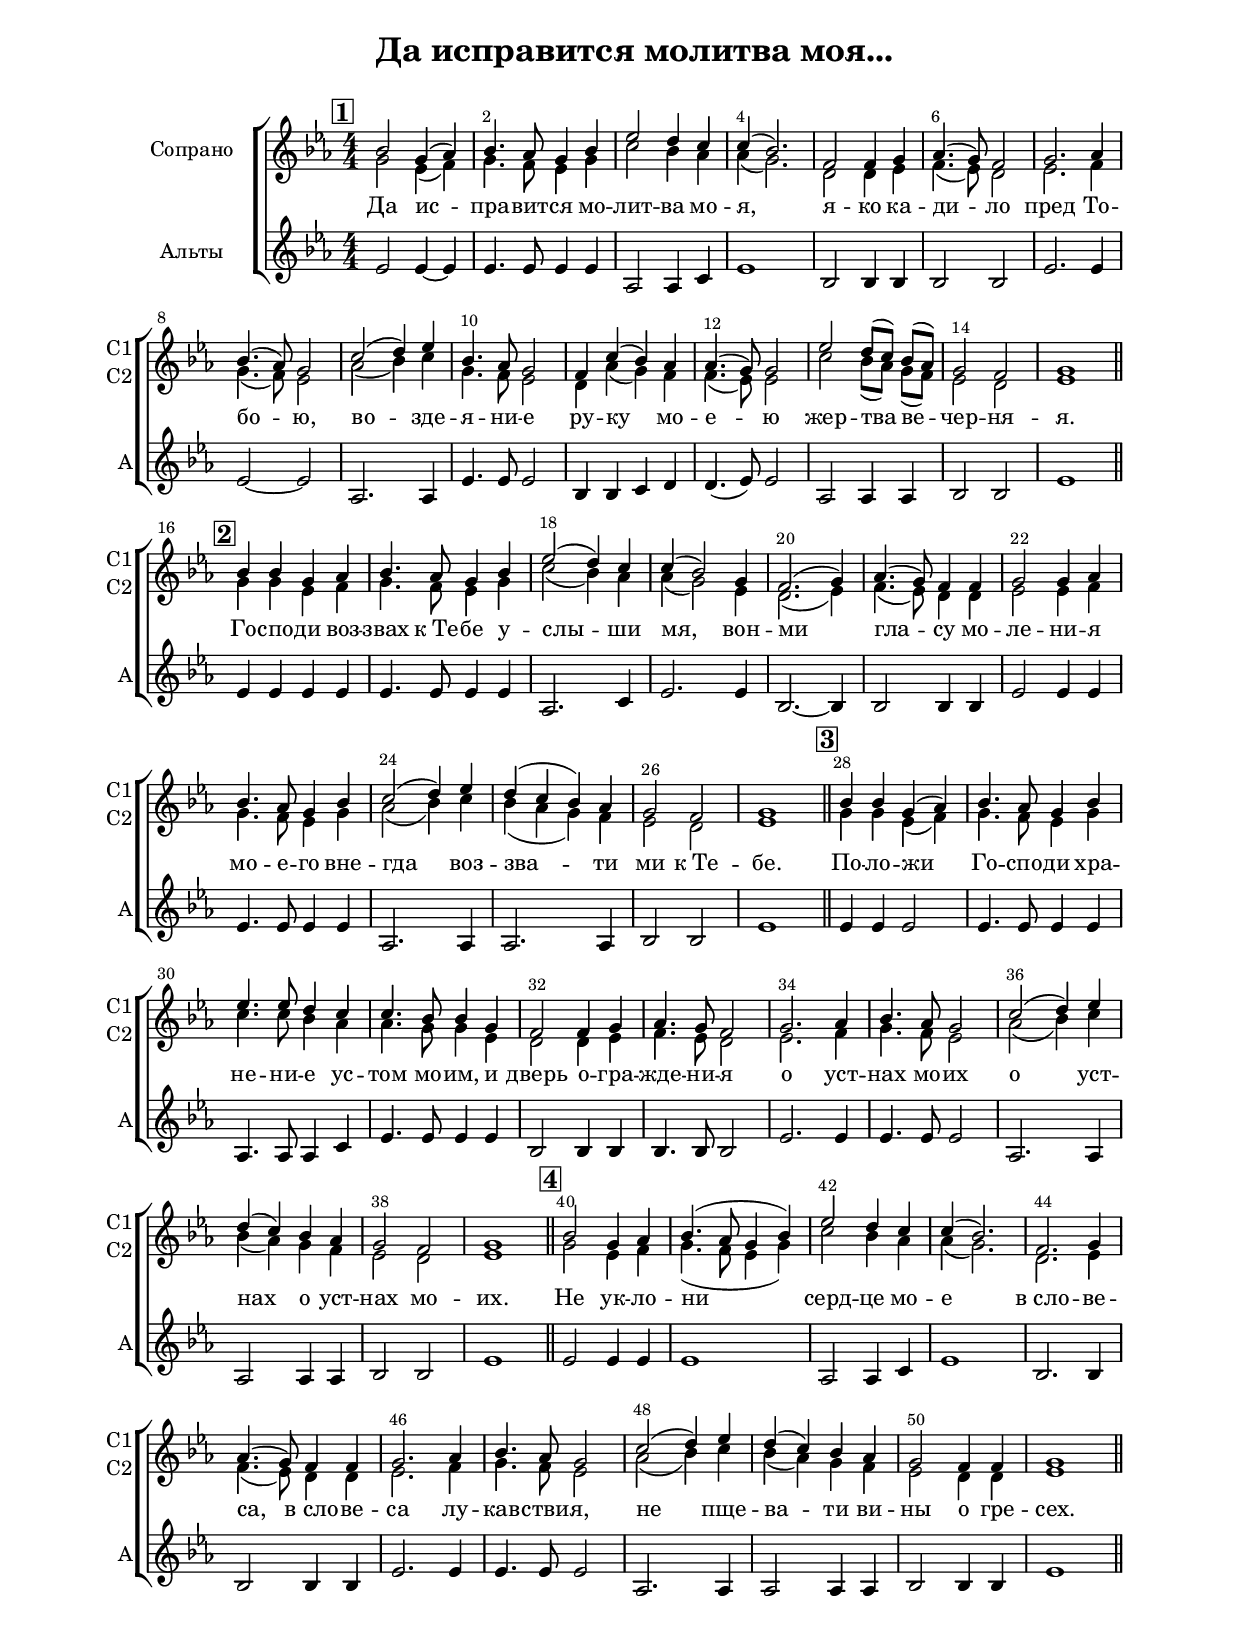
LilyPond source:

\version "2.22.0"

% закомментируйте строку ниже, чтобы получался pdf с навигацией
%#(ly:set-option 'point-and-click #f)
#(ly:set-option 'midi-extension "mid")
#(ly:set-option 'embed-source-code #t) % внедряем исходник как аттач к pdf
#(set-default-paper-size "a4")
#(set-global-staff-size 18)

\header {
  title = "Да исправится молитва моя..."
  subtitle = " "
%  composer = "Composer"
  % Удалить строку версии LilyPond 
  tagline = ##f
}


abr = { \break }
%abr = \tag #'BR { \break }
abr = {}

pbr = { \pageBreak }
%pbr = {}

breathes = { \once \override BreathingSign.text = \markup { \musicglyph #"scripts.tickmark" } \breathe }

bort = {  % Динамика: вместо f, p пишем по-русски гр., т. и т.д.
  \override DynamicText.stencil = #(lambda (grob)(
                                                   grob-interpret-markup grob (                         
                                                                                let (( dyntxt (ly:grob-property grob 'text ) )  )
                                                                                ( set! dyntxt (cond
                                                                                               (( equal? dyntxt "ff" ) "оч. гр." ) 
                                                                                               (( equal? dyntxt "f" ) "гр." )
                                                                                               (( equal? dyntxt "mf" ) "ум." )
                                                                                               (( equal? dyntxt "mp" ) "ум." )
                                                                                               (( equal? dyntxt "p" ) "т." )
                                                                                               )) #{ \markup \normal-text \italic $dyntxt #} )
                                                   )) }


melon = { \set melismaBusyProperties = #'() }
meloff = { \unset melismaBusyProperties }
solo = ^\markup\italic"Соло"
tutti =  ^\markup\italic"tutti"

co = \cadenzaOn
cof = \cadenzaOff
cb = { \cadenzaOff \bar "||" }
cbr = { \bar "" }
cbar = { \cadenzaOff \bar "|" \cadenzaOn }
stemOff = { \hide Staff.Stem }
nat = { \once \hide Accidental }
%stemOn = { \unHideNotes Staff.Stem }

% alternative breathe
breathes = { \once \override BreathingSign.text = \markup { \musicglyph #"scripts.tickmark" } \breathe }

% alternative partial - for repeats
partiall = { \set Timing.measurePosition = #(ly:make-moment -1/4) }

% compress multi-measure rests
multirests = { \override MultiMeasureRest.expand-limit = #1 \set Score.skipBars = ##t }

% mark with numbers in squares
squaremarks = {  \set Score.rehearsalMarkFormatter = #format-mark-box-numbers }


% move dynamics a bit left (to be not up/under the note, but before)
placeDynamicsLeft = { \override DynamicText.X-offset = #-2.5 }

%make visible number of every 2-nd bar
secondbar = {
  \override Score.BarNumber.break-visibility = #end-of-line-invisible
  \override Score.BarNumber.X-offset = #1
  \override Score.BarNumber.self-alignment-X = #LEFT
  \set Score.barNumberVisibility = #(every-nth-bar-number-visible 2)
}

global = {
  \numericTimeSignature
  \secondbar
  \multirests
  \placeDynamicsLeft
  \squaremarks
  
  \key d \major
  \time 4/4
}

sopvoice = \relative c'' {
  \global
  \dynamicUp
  \autoBeamOff
  \mark \default
  a2 fis4( g) |
  a4. g8 fis4 a |
  d2 cis4 b |
  b( a2.) |
  e2 e4 fis |
  g4.( fis8) e2 |
  fis2. g4 |
  a4.( g8) fis2 |
  b2( cis4) d |
  a4. g8 fis2 |
  
  e4 b'( a) g |
  g4.( fis8) fis2 |
  d'2 cis8[( b]) a[( g]) |
  fis2 e |
  fis1 \bar "||"
   \abr
  \mark \default
  a4 a fis g |
  a4. g8 fis4 a |
  d2( cis4) b |
  b( a2) fis4 |
  e2. ( fis4) |
  g4.( fis8) e4 e |
  fis2 fis4 g |
  a4. g8 fis4 a |
  
  b2( cis4) d |
  cis( b a) g |
  fis2 e |
  fis1 \bar "||"
  \abr
  \mark \default
  a4 a fis( g) |
  a4. g8 fis4 a |
  d4. d8 cis4 b |
  b4. a8 a4 fis |
  e2 e4 fis |
  g4. fis8 e2 |
  fis2. g4 |
  a4. g8 fis2 |
  b2( cis4) d |
  cis( b) a g |
  fis2 e |
  fis1 \bar "||"
  \abr
  \mark \default
  a2 fis4 g |
  a4.( g8 fis4 a) |
  d2 cis4 b |
  b( a2.) |
  e2. fis4 |
  g4.( fis8) e4 e |
  fis2. g4 |
  a4. g8 fis2 |
  
  b2( cis4) d |
  cis( b) a g |
  fis2 e4 e |
  fis1 \bar "||"

}


altvoice = \relative c' {
  \global
  \dynamicUp
  \autoBeamOff
   fis2 d4( e) |
   fis4. e8 d4 fis |
   b2 a4 g |
   g( fis2.) |
   cis2 cis4 d |
   e4.( d8) cis2 |
   d2. e4 |
   fis4.( e8) d2 |
   g2( a4) b |
   fis4. e8 d2 |
   
   cis4 g'( fis) e |
   e4.( d8) d2 |
   b'2 a8[( g]) fis[( e]) |
   d2 cis |
   d1
 
   fis4 fis d e |
   fis4. e8 d4 fis |
   b2( a4) g |
   g( fis2) d4 |
   cis2.( d4) |
   e4.( d8) cis4 cis |
   d2 d4 e |
   fis4. e8 d4 fis |
   
   g2( a4) b |
   a( g fis) e |
   d2 cis |
   d1
   
   fis4 fis d( e) |
   fis4. e8 d4 fis |
   b4. b8 a4 g |
   g4. fis8 fis4 d |
   cis2 cis4 d |
   e4. d8 cis2 |
   d2. e4 |
   fis4. e8 d2 |
   g2( a4) b |
   a4( g) fis e |
   d2 cis |
   d1
   
   fis2 d4 e |
   fis4.( e8 d4 fis) |
   b2 a4 g |
   g( fis2.) |
   cis2. d4 |
   e4.( d8) cis4 cis |
   d2. e4 |
   fis4. e8 d2 |
   
   g2( a4) b |
   a( g) fis e |
   d2 cis4 cis |
   d1
}


altvoiceii = \relative c' {
  \global
  \dynamicUp
  \autoBeamOff
   d2 d4~d |
   d4. d8 d4 d |
   g,2 g4 b |
   d1 |
   a2 a4 a |
   a2 a |
   d2. d4 |
   
   d2~ d |
   g,2. g4 |
   d'4. d8 d2 |
   a4 a b cis cis4.( d8) d2 |
   
   g,2 g4 g |
   a2 a |
   d1 |
   
   d4 d d d |
   d4. d8 d4 d |
   g,2. b4 |
   d2. d4 |
   a2.~ 4 |
   a2 4 4 |
   
   d2 d4 d |
   d4. d8 d4 d |
   g,2. g4 |
   g2. g4 |
   a2 a |
   d1 |
   
   d4 d d2 |
   d4. 8 4 4 |
   g,4. 8 4 b4 |
   d4. 8 4 4 |
   a2 4 4 |
   
   a4. 8 2 |
   d2. 4 |
   4. 8 2 |
   g,2. 4 |
   g2 4 4 |
   a2 2 |
   d1 |
   
   
   d2 4 4 |
   d1 |
   g,2 4 b |
   d1 |
   a2. 4 |
   a2 4 4 |
   
   d2. d4 |
   d4. 8 2 |
   g,2. 4 |
   g2 4 4 |
   a2 4 4 |
   d1
   
   
   
}


lyricscore = \lyricmode {
  Да ис -- пра -- вит -- ся мо -- лит -- ва мо -- я, я -- ко ка -- ди -- ло пред То -- бо -- ю, во -- зде -- я -- ни -- е
  ру -- ку мо -- е -- ю жер -- тва ве -- чер -- ня -- я.
  Го -- спо -- ди воз -- звах к_Те -- бе у -- слы -- ши мя, вон -- ми гла -- су мо -- ле -- ни -- я мо -- е -- го вне --
  гда воз -- зва -- ти ми к_Те -- бе.
  По -- ло -- жи Го -- спо -- ди хра -- не -- ни -- е ус -- том мо -- им, и дверь о -- гра -- жде -- ни -- я о уст --
  нах мо -- их о уст -- нах о уст -- нах мо -- их.
  Не ук -- ло -- ни серд -- це мо -- е в_сло -- ве -- са, в_сло -- ве -- са лу -- кав -- стви -- я,
  не пще -- ва -- ти ви -- ны о гре -- сех.
}


\bookpart {
  \paper {
    top-margin = 15
    left-margin = 25
    right-margin = 20
    bottom-margin = 15
    indent = 20
    ragged-last-bottom =  ##f
    %  system-separator-markup = \slashSeparator
    
  }
  \score {
      \transpose d es {
    %  \removeWithTag #'BR
    \new ChoirStaff <<
      \new Staff = "upstaff" \with {
        instrumentName = "Сопрано"
        shortInstrumentName = \markup { \right-column { "С1" "С2"  } }
        midiInstrument = "voice oohs"
        %        \RemoveEmptyStaves
      } <<
        \new Voice = "soprano" { \voiceOne \sopvoice }
                        \new Voice  = "alto" { \voiceTwo \altvoice }
      >> 
      
      
      
      \new Lyrics \lyricsto "soprano" { \lyricscore }
      % alternative lyrics above up staff
      %\new Lyrics \with {alignAboveContext = "upstaff"} \lyricsto "soprano" \lyricst
      
            \new Staff = "dwnstuff" \with {
        instrumentName = "Альты"
        shortInstrumentName = "А"
        %        \RemoveEmptyStaves
      } <<

         \new Voice  = "altoii" { \oneVoice \altvoiceii }
      >> 

    >>
      }  % transposeµ
    \layout {
      %    #(layout-set-staff-size 20)
      \context {
        \Score
      }
      \context {
        \Staff
        %        \RemoveEmptyStaves
        %        \RemoveAllEmptyStaves
      }
      %Metronome_mark_engraver
    }
    \midi {
      \tempo 4=90
    }
  }
}
